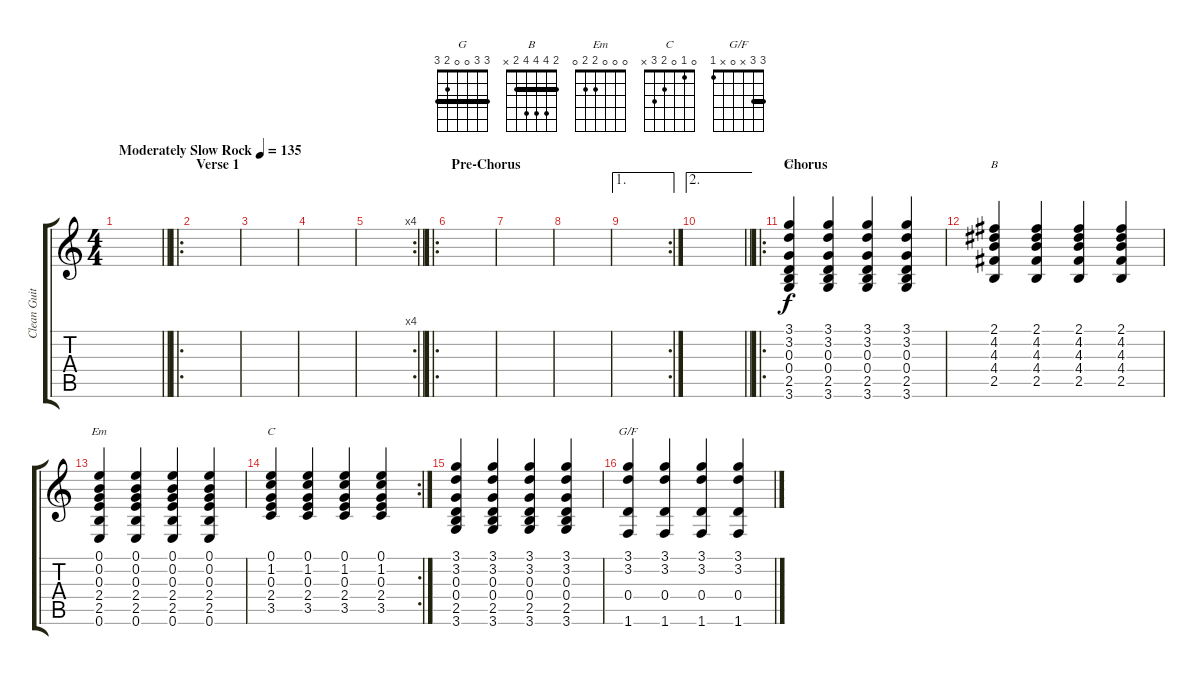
\track ("Clean Guitar" "Clean Guit") {instrument electricguitarclean}
\staff {score tabs}
\tuning (E4 B3 G3 D3 A2 E2) {hide}
\chord ("G" 3 3 0 0 2 3) {barre 3}
\chord ("B" 2 4 4 4 2 x) {barre 2}
\chord ("Em" 0 0 0 2 2 0)
\chord ("C" 0 1 0 2 3 x)
\chord ("G/F" 3 3 x 0 x 1) {barre 3}
\ts (4 4)
\tempo (135 "Moderately Slow Rock")
\clef g2
\barLineRight lightlight
\ks c
|
\ro
\section ("" "Verse 1")
|
|
|
\rc 4
\barLineRight lightlight
|
\ro
\section ("" "Pre-Chorus")
|
|
|
\ae 1
\rc 2
|
\ae 2
\barLineRight lightlight
|
\ro
\section ("" "Chorus")
(3.1 3.2 0.3 0.4 2.5 3.6).4{ch "G"} (3.1 3.2 0.3 0.4 2.5 3.6).4 (3.1 3.2 0.3 0.4 2.5 3.6).4 (3.1 3.2 0.3 0.4 2.5 3.6).4 |
(2.1 4.2 4.3 4.4 2.5).4{ch "B"} (2.1 4.2 4.3 4.4 2.5).4 (2.1 4.2 4.3 4.4 2.5).4 (2.1 4.2 4.3 4.4 2.5).4 |
(0.1 0.2 0.3 2.4 2.5 0.6).4{ch "Em"} (0.1 0.2 0.3 2.4 2.5 0.6).4 (0.1 0.2 0.3 2.4 2.5 0.6).4 (0.1 0.2 0.3 2.4 2.5 0.6).4 |
\rc 2
(0.1 1.2 0.3 2.4 3.5).4{ch "C"} (0.1 1.2 0.3 2.4 3.5).4 (0.1 1.2 0.3 2.4 3.5).4 (0.1 1.2 0.3 2.4 3.5).4 |
(3.1 3.2 0.3 0.4 2.5 3.6).4 (3.1 3.2 0.3 0.4 2.5 3.6).4 (3.1 3.2 0.3 0.4 2.5 3.6).4 (3.1 3.2 0.3 0.4 2.5 3.6).4 |
(3.1 3.2 0.4 1.6).4{ch "G/F"} (3.1 3.2 0.4 1.6).4 (3.1 3.2 0.4 1.6).4 (3.1 3.2 0.4 1.6).4
